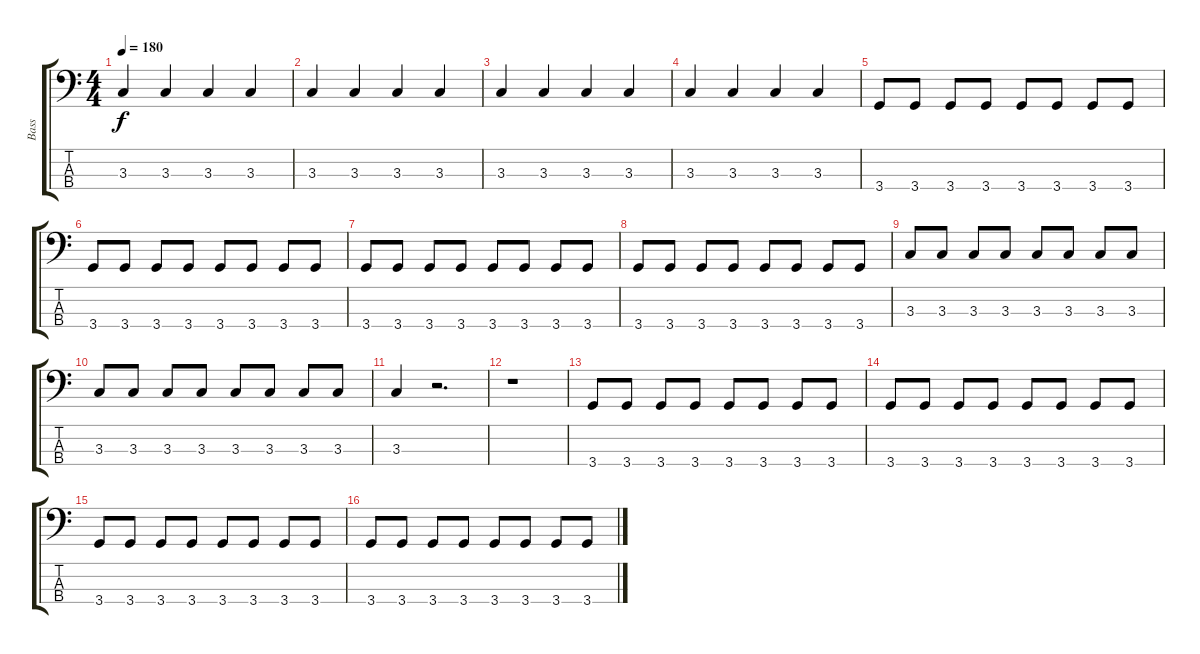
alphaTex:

\track ("Bass" "Bass") {instrument electricbasspick}
\staff {score tabs}
\tuning (G2 D2 A1 E1) {hide}
\ts (4 4)
\tempo 180
\clef f4
\ks c
3.3.4{dy f} 3.3.4 3.3.4 3.3.4 |
3.3.4 3.3.4 3.3.4 3.3.4 |
3.3.4 3.3.4 3.3.4 3.3.4 |
3.3.4 3.3.4 3.3.4 3.3.4 |
3.4.8 3.4.8 3.4.8 3.4.8 3.4.8 3.4.8 3.4.8 3.4.8 |
3.4.8 3.4.8 3.4.8 3.4.8 3.4.8 3.4.8 3.4.8 3.4.8 |
3.4.8 3.4.8 3.4.8 3.4.8 3.4.8 3.4.8 3.4.8 3.4.8 |
3.4.8 3.4.8 3.4.8 3.4.8 3.4.8 3.4.8 3.4.8 3.4.8 |
3.3.8 3.3.8 3.3.8 3.3.8 3.3.8 3.3.8 3.3.8 3.3.8 |
3.3.8 3.3.8 3.3.8 3.3.8 3.3.8 3.3.8 3.3.8 3.3.8 |
3.3.4 r.2{d} |
r.1 |
3.4.8 3.4.8 3.4.8 3.4.8 3.4.8 3.4.8 3.4.8 3.4.8 |
3.4.8 3.4.8 3.4.8 3.4.8 3.4.8 3.4.8 3.4.8 3.4.8 |
3.4.8 3.4.8 3.4.8 3.4.8 3.4.8 3.4.8 3.4.8 3.4.8 |
3.4.8 3.4.8 3.4.8 3.4.8 3.4.8 3.4.8 3.4.8 3.4.8
